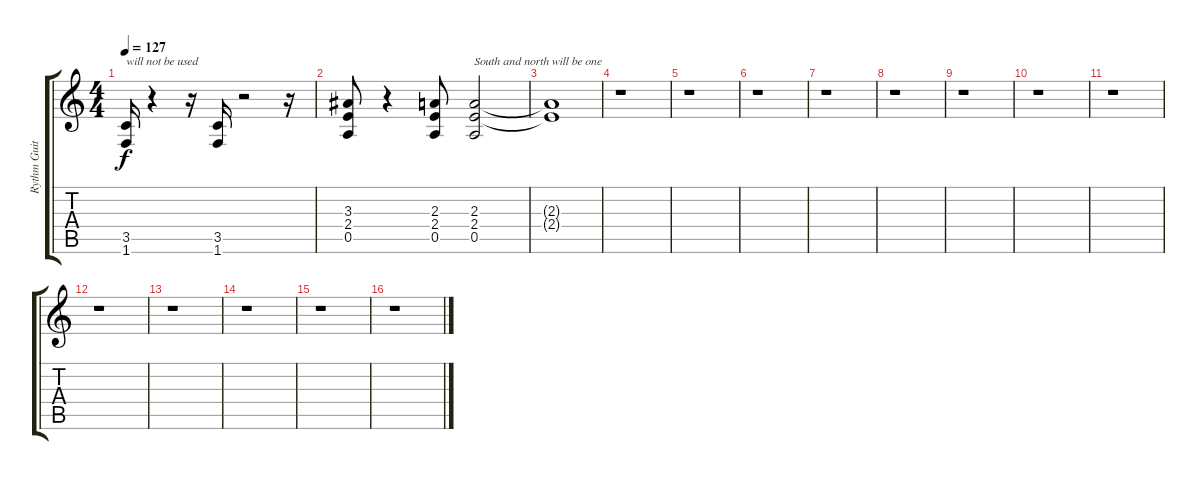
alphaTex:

\track ("Rythm Guitar" "Rythm Guit") {instrument distortionguitar}
\staff {score tabs}
\tuning (E4 B3 G3 D3 A2 E2) {hide}
\ts (4 4)
\tempo 127
\clef g2
\ks c
(3.5 1.6).16{txt "will not be used" dy f} r.4 r.16 (3.5 1.6).16 r.2 r.16 |
(3.3 2.4 0.5).8 r.4 (2.3 2.4 0.5).8 (2.3 2.4 0.5).2{txt "South and north"} |
(2.3{t} 2.4{t}).1{txt "will be one"} |
r.1 |
r.1 |
r.1 |
r.1 |
r.1 |
r.1 |
r.1 |
r.1 |
r.1 |
r.1 |
r.1 |
r.1 |
r.1
